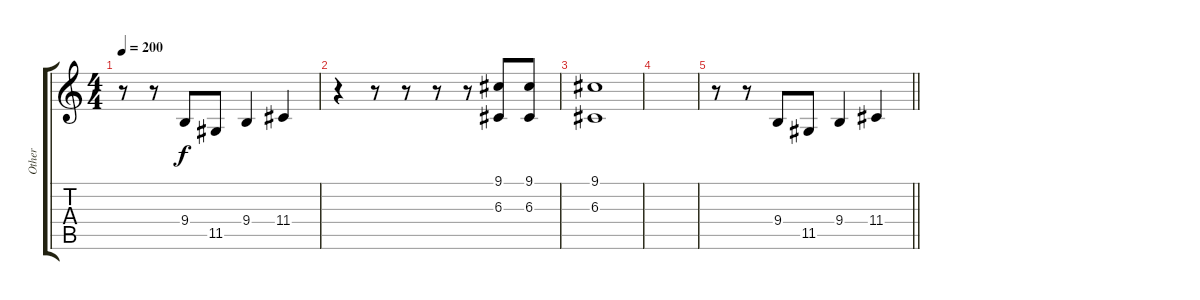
\track ("Other" "Other") {instrument stringensemble1}
\staff {score tabs}
\tuning (E4 B3 G3 D3 A2 E2) {hide}
\ts (4 4)
\tempo 200
\clef g2
\ks c
r.8{dy f} r.8 9.4.8 11.5.8 9.4.4 11.4.4 |
r.4 r.8 r.8 r.8 r.8 (9.1 6.3).8 (9.1 6.3).8 |
(9.1 6.3).1 |
|
\barLineRight lightlight
r.8 r.8 9.4.8 11.5.8 9.4.4 11.4.4
